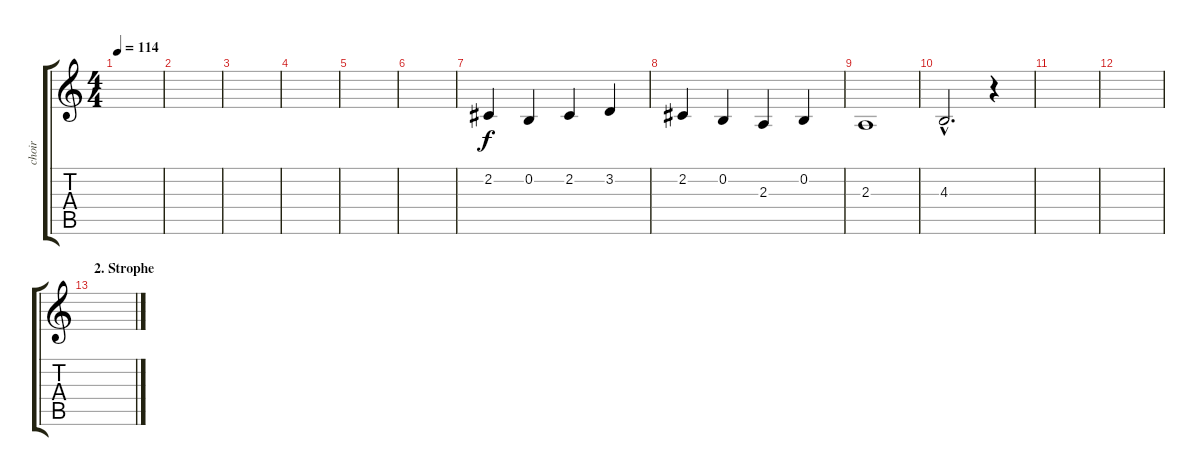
\track ("choir" "choir") {instrument pad4choir}
\staff {score tabs}
\tuning (E4 B3 G3 D3 A2 E2) {hide}
\ts (4 4)
\tempo 114
\clef g2
\ks c
|
|
|
|
|
|
2.2.4 0.2.4 2.2.4 3.2.4 |
2.2.4 0.2.4 2.3.4 0.2.4 |
2.3.1 |
4.3{hac}.2{d} r.4 |
|
|
\section ("" "2. Strophe")
